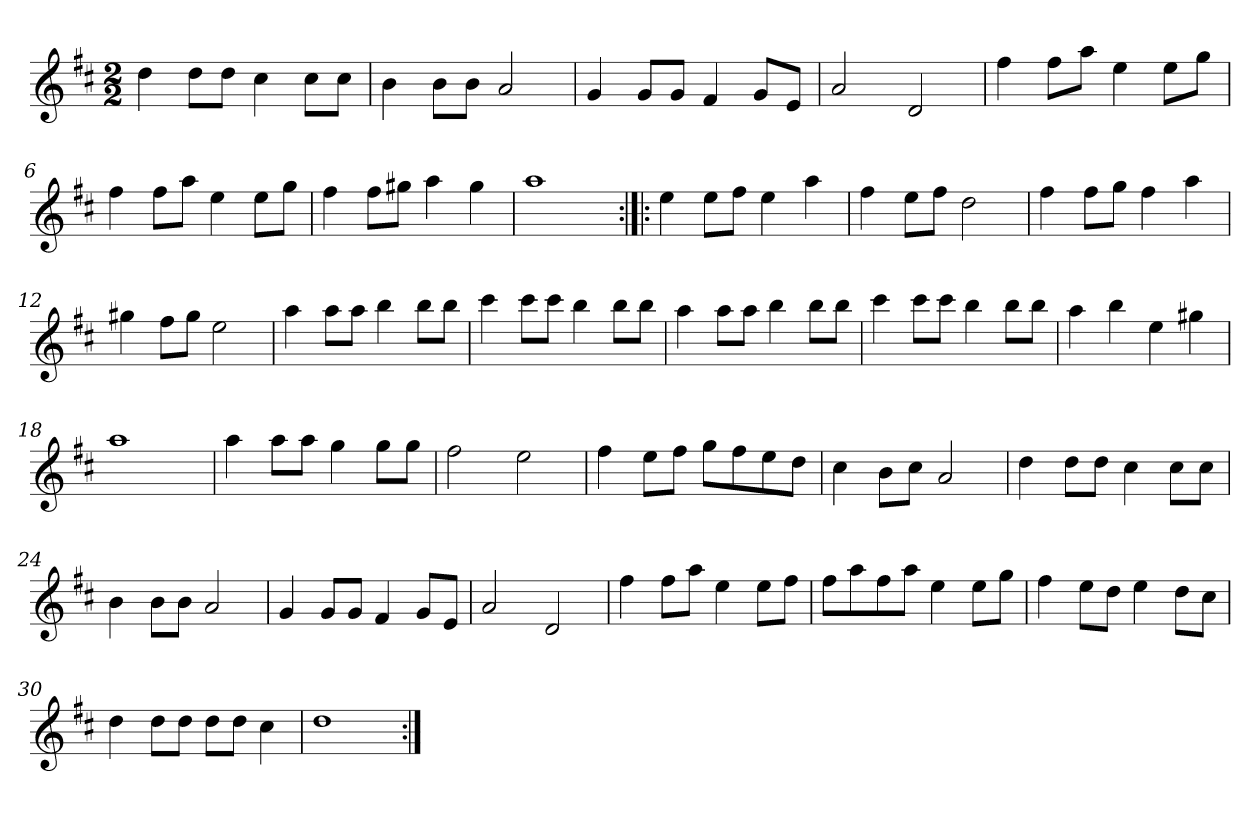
**kern
*part1
*staff1
*clefG2
*k[f#c#]
*D:
*M2/2
*MM120
=1
4dd
8dd\L
8dd\J
4cc#
8cc#\L
8cc#\J
=2
4b
8b\L
8b\J
2a
=3
4g
8g/L
8g/J
4f#
8g/L
8e/J
=4
2a
2d
=5
4ff#
8ff#\L
8aa\J
4ee
8ee\L
8gg\J
=6
4ff#
8ff#\L
8aa\J
4ee
8ee\L
8gg\J
=7
4ff#
8ff#\L
8gg#X\J
4aa
4gg#
=8
1aa
=9:|!|:
4ee
8ee\L
8ff#\J
4ee
4aa
=10
4ff#
8ee\L
8ff#\J
2dd
=11
4ff#
8ff#\L
8gg\J
4ff#
4aa
=12
4gg#X
8ff#\L
8gg#\J
2ee
=13
4aa
8aa\L
8aa\J
4bb
8bb\L
8bb\J
=14
4ccc#
8ccc#\L
8ccc#\J
4bb
8bb\L
8bb\J
=15
4aa
8aa\L
8aa\J
4bb
8bb\L
8bb\J
=16
4ccc#
8ccc#\L
8ccc#\J
4bb
8bb\L
8bb\J
=17
4aa
4bb
4ee
4gg#X
=18
1aa
=19
4aa
8aa\L
8aa\J
4gg
8gg\L
8gg\J
=20
2ff#
2ee
=21
4ff#
8ee\L
8ff#\J
8gg\L
8ff#\
8ee\
8dd\J
=22
4cc#
8b\L
8cc#\J
2a
=23
4dd
8dd\L
8dd\J
4cc#
8cc#\L
8cc#\J
=24
4b
8b\L
8b\J
2a
=25
4g
8g/L
8g/J
4f#
8g/L
8e/J
=26
2a
2d
=27
4ff#
8ff#\L
8aa\J
4ee
8ee\L
8ff#\J
=28
8ff#\L
8aa\
8ff#\
8aa\J
4ee
8ee\L
8gg\J
=29
4ff#
8ee\L
8dd\J
4ee
8dd\L
8cc#\J
=30
4dd
8dd\L
8dd\J
8dd\L
8dd\J
4cc#
=31
1dd
=:|!
*-
